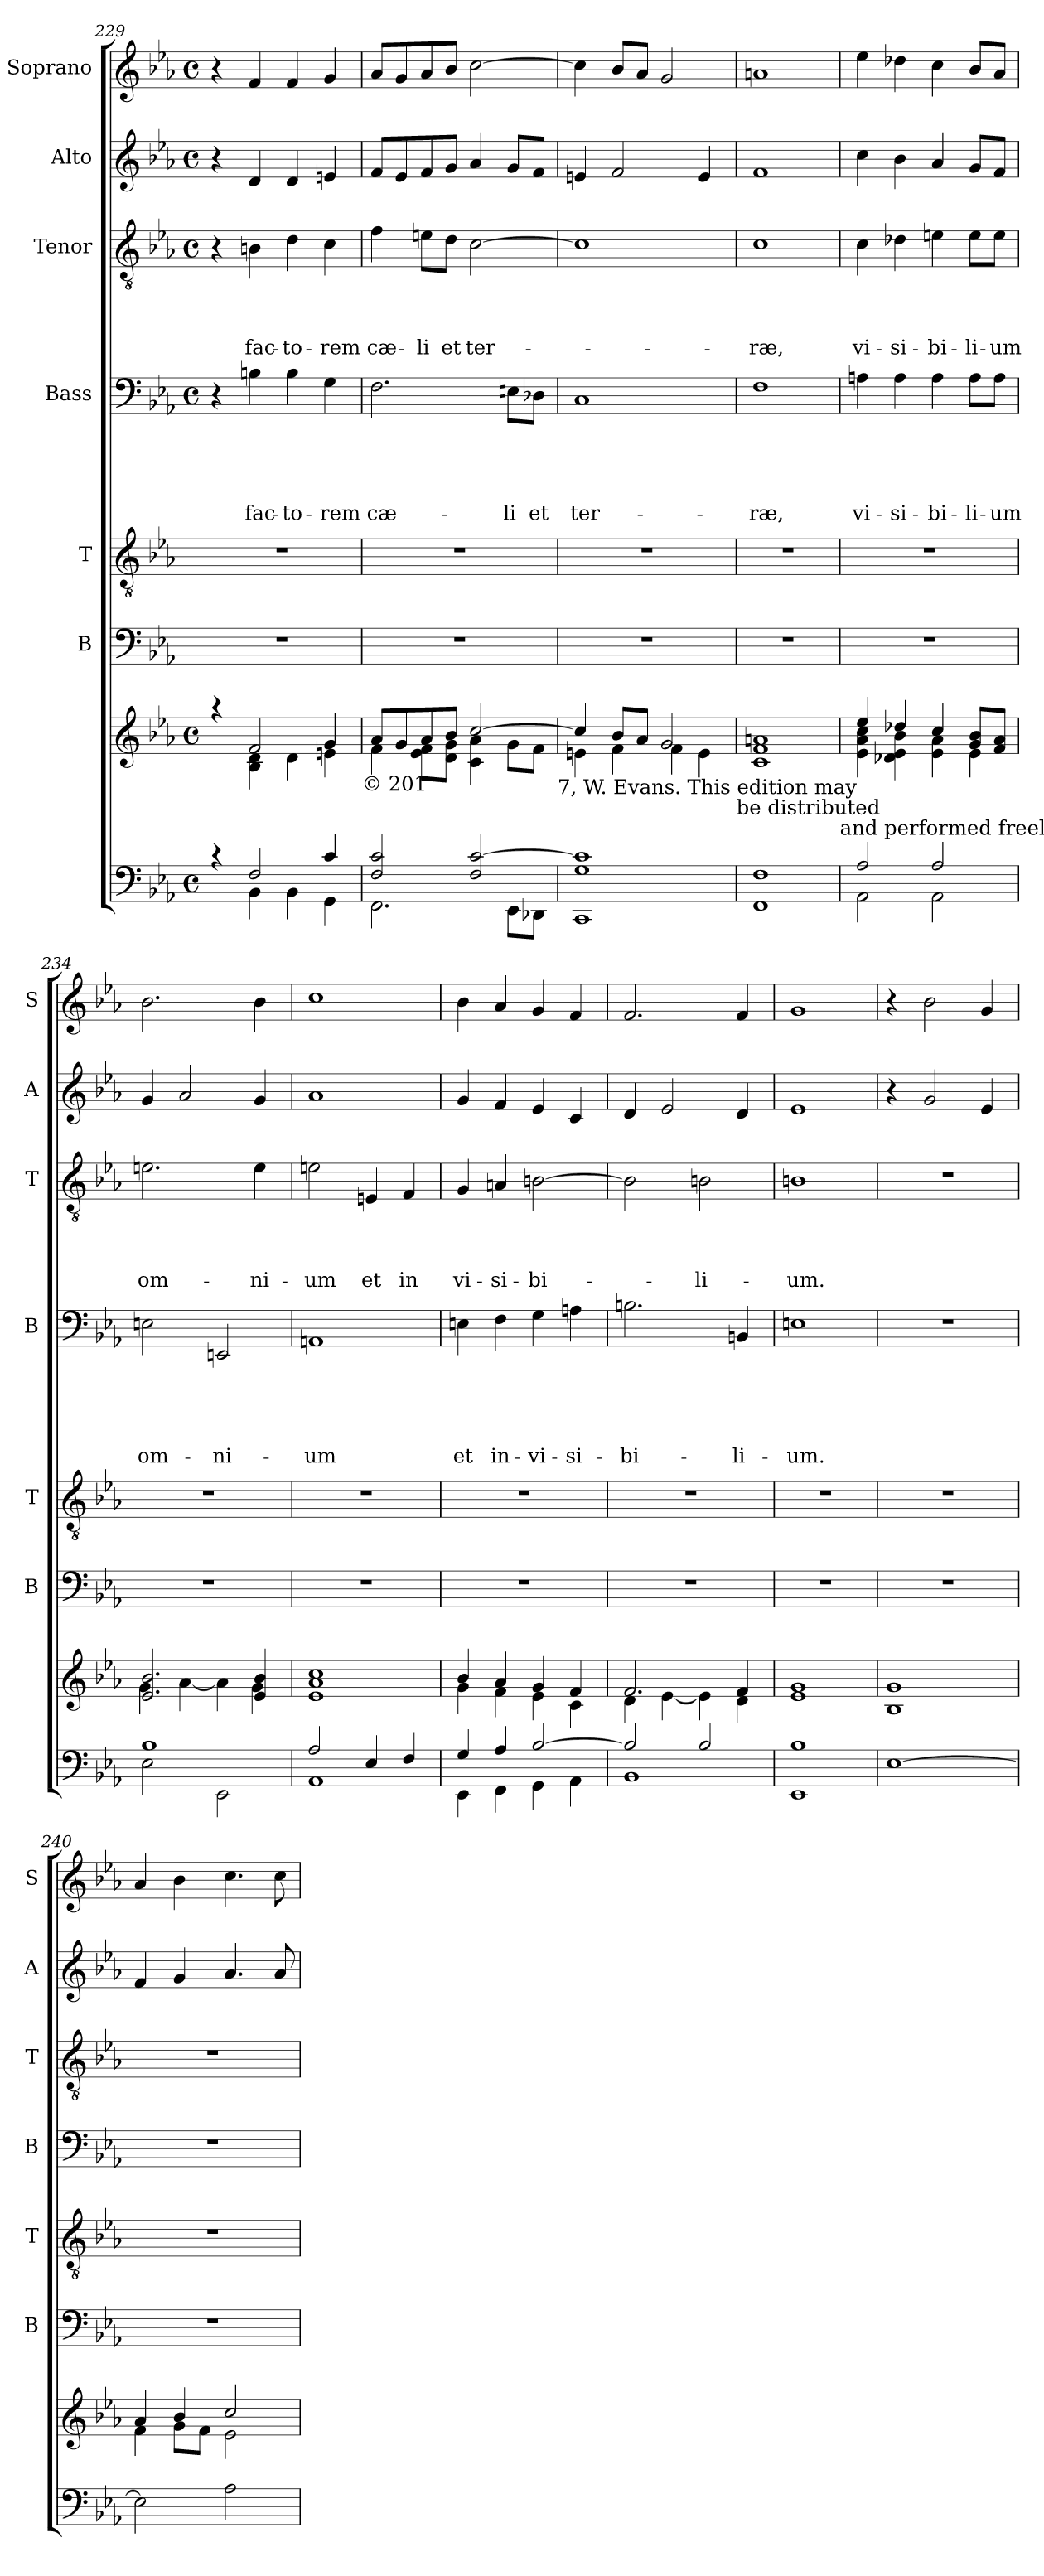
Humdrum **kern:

**kern	**kern	**kern	**kern	**kern	**text	**text	**text	**text	**text	**kern	**text	**text	**text	**text	**kern	**kern
*part8	*part7	*part6	*part5	*part4	*part4	*part4	*part4	*part4	*part4	*part3	*part3	*part3	*part3	*part3	*part2	*part1
*staff8	*staff7	*staff6	*staff5	*staff4	*staff4	*staff4	*staff4	*staff4	*staff4	*staff3	*staff3	*staff3	*staff3	*staff3	*staff2	*staff1
*	*	*I"B	*I"T	*I"Bass	*	*	*	*	*	*I"Tenor	*	*	*	*	*I"Alto	*I"Soprano
*	*	*I'B	*I'T	*I'B	*	*	*	*	*	*I'T	*	*	*	*	*I'A	*I'S
!!LO:LB:g=z
*clefF4	*clefG2	*clefF4	*clefGv2	*clefF4	*	*	*	*	*	*clefGv2	*	*	*	*	*clefG2	*clefG2
*k[b-e-a-]	*k[b-e-a-]	*k[b-e-a-]	*k[b-e-a-]	*k[b-e-a-]	*	*	*	*	*	*k[b-e-a-]	*	*	*	*	*k[b-e-a-]	*k[b-e-a-]
*E-:	*E-:	*E-:	*E-:	*E-:	*	*	*	*	*	*E-:	*	*	*	*	*E-:	*E-:
*M4/4	*M4/4	*	*	*M4/4	*	*	*	*	*	*M4/4	*	*	*	*	*M4/4	*M4/4
*met(c)	*met(c)	*	*	*met(c)	*	*	*	*	*	*met(c)	*	*	*	*	*met(c)	*met(c)
=229	=229	=229	=229	=229	=229	=229	=229	=229	=229	=229	=229	=229	=229	=229	=229	=229
*^	*^	*	*	*	*	*	*	*	*	*	*	*	*	*	*	*
4rc	4ryy	4raa	4ryy	1r	1r	4r	.	.	.	.	.	4r	.	.	.	.	4r	4r
!	!	!	!	!	!	!	!	!	!	!	!LO:LY:b	!	!	!	!	!LO:LY:b	!	!
2F/	4BB-\	2f/	4B-\ 4d\	.	.	4B\	.	.	.	.	fac-	4B\	.	.	.	fac-	4d/	4f/
!	!	!	!	!	!	!	!	!	!	!	!LO:LY:b	!	!	!	!	!LO:LY:b	!	!
.	4BB-\	.	4d\	.	.	4B\	.	.	.	.	-to-	4d\	.	.	.	-to-	4d/	4f/
!	!	!	!	!	!	!	!	!	!	!	!LO:LY:b	!	!	!	!	!LO:LY:b	!	!
4c/	4GG\	4g/	4en\	.	.	4G\	.	.	.	.	-rem	4c\	.	.	.	-rem	4en/	4g/
!	!	!	!LO:TX:b:t=© 201	!	!	!	!	!	!	!	!	!	!	!	!	!	!	!
=230	=230	=230	=230	=230	=230	=230	=230	=230	=230	=230	=230	=230	=230	=230	=230	=230	=230	=230
!	!	!	!	!	!	!	!	!	!	!	!LO:LY:b	!	!	!	!	!LO:LY:b	!	!
2F/ 2c/	2.FF\	8a-/L	4f\	1r	1r	2.F\	.	.	.	.	cæ-	4f\	.	.	.	cæ-	8f/L	8a-/L
.	.	8g/	.	.	.	.	.	.	.	.	.	.	.	.	.	.	8e-/	8g/
!	!	!	!	!	!	!	!	!	!	!	!	!	!	!	!	!LO:LY:b	!	!
.	.	8a-/	8e-\ 8f\L	.	.	.	.	.	.	.	.	8e\L	.	.	.	-li	8f/	8a-/
!	!	!	!	!	!	!	!	!	!	!	!	!	!	!	!	!LO:LY:b	!	!
.	.	8b-/J	8d\ 8g\J	.	.	.	.	.	.	.	.	8d\J	.	.	.	et	8g/J	8b-/J
!	!	!	!	!	!	!	!	!	!	!	!	!	!	!	!	!LO:LY:b	!	!
2F/ [>2c/	.	[>2cc/	4c\ 4a-\	.	.	.	.	.	.	.	.	[>2c\	.	.	.	ter-	4a-/	[>2cc\
!	!	!	!	!	!	!	!	!	!	!	!LO:LY:b	!	!	!	!	!	!	!
.	8EE-\L	.	8g\L	.	.	8E\L	.	.	.	.	-li	.	.	.	.	.	8g/L	.
!	!	!	!	!	!	!	!	!	!	!	!LO:LY:b	!	!	!	!	!	!	!
.	8DD-X\J	.	8f\J	.	.	8D-X\J	.	.	.	.	et	.	.	.	.	.	8f/J	.
!	!	!	!LO:TX:b:t=7, W. Evans. This edition may	!	!	!	!	!	!	!	!	!	!	!	!	!	!	!
=231	=231	=231	=231	=231	=231	=231	=231	=231	=231	=231	=231	=231	=231	=231	=231	=231	=231	=231
!	!	!	!	!	!	!	!	!	!	!	!LO:LY:b	!	!	!	!	!	!	!
*v	*v	*	*	*	*	*	*	*	*	*	*	*	*	*	*	*	*	*
1CC 1G 1c]	4cc/]	4en\	1r	1r	1C	.	.	.	.	ter-	1c]	.	.	.	.	4en/	4cc\]
.	8b-/L	4f\	.	.	.	.	.	.	.	.	.	.	.	.	.	2f/	8b-/L
.	8a-/J	.	.	.	.	.	.	.	.	.	.	.	.	.	.	.	8a-/J
.	(2g/	4f\	.	.	.	.	.	.	.	.	.	.	.	.	.	.	2g/
.	.	4e\	.	.	.	.	.	.	.	.	.	.	.	.	.	4e/	.
!	!	!LO:TX:b:t=be distributed	!	!	!	!	!	!	!	!	!	!	!	!	!	!	!
=232	=232	=232	=232	=232	=232	=232	=232	=232	=232	=232	=232	=232	=232	=232	=232	=232	=232
!	!	!	!	!	!	!	!	!	!	!LO:LY:b	!	!	!	!	!LO:LY:b	!	!
*	*v	*v	*	*	*	*	*	*	*	*	*	*	*	*	*	*	*
1FF 1F	1c 1f 1an	1r	1r	1F	.	.	.	.	-ræ,	1c	.	.	.	-ræ,	1f	1an
!	!LO:TX:b:t=and performed freely.	!	!	!	!	!	!	!	!	!	!	!	!	!	!	!
=233	=233	=233	=233	=233	=233	=233	=233	=233	=233	=233	=233	=233	=233	=233	=233	=233
*^	*^	*	*	*	*	*	*	*	*	*	*	*	*	*	*	*
!	!	!	!	!	!	!	!	!	!	!	!LO:LY:b	!	!	!	!	!LO:LY:b	!	!
2A-/	2AA-\	4ee-/	4e-\ 4a-\ 4cc\	1r	1r	4A\	.	.	.	.	vi-	4c\	.	.	.	vi-	4cc\	4ee-\
!	!	!	!	!	!	!	!	!	!	!	!LO:LY:b	!	!	!	!	!LO:LY:b	!	!
.	.	4dd-X/	4d-X\ 4e-\ 4b-\	.	.	4A\	.	.	.	.	-si-	4d-X\	.	.	.	-si-	4b-\	4dd-X\
!	!	!	!	!	!	!	!	!	!	!	!LO:LY:b	!	!	!	!	!LO:LY:b	!	!
2A-/	2AA-\	4cc/	4e-\ 4a-\	.	.	4A\	.	.	.	.	-bi-	4e\	.	.	.	-bi-	4a-/	4cc\
!	!	!	!	!	!	!	!	!	!	!	!LO:LY:b	!	!	!	!	!LO:LY:b	!	!
.	.	8g/ 8b-/L	4e-\	.	.	8A\L	.	.	.	.	-li-	8e\L	.	.	.	-li-	8g/L	8b-/L
!	!	!	!	!	!	!	!	!	!	!	!LO:LY:b	!	!	!	!	!LO:LY:b	!	!
.	.	8f/ 8a-/J	.	.	.	8A\J	.	.	.	.	-um	8e\J	.	.	.	-um	8f/J	8a-/J
!!LO:PB:g=z
=234	=234	=234	=234	=234	=234	=234	=234	=234	=234	=234	=234	=234	=234	=234	=234	=234	=234	=234
!	!	!	!	!	!	!	!	!	!	!	!LO:LY:b	!	!	!	!	!LO:LY:b	!	!
1B-	2E-\	2.e-/ 2.b-/	4g\	1r	1r	2E\	.	.	.	.	om-	2.e\	.	.	.	om-	4g/	2.b-\
.	.	.	[<4a-\	.	.	.	.	.	.	.	.	.	.	.	.	.	2a-/	.
!	!	!	!	!	!	!	!	!	!	!	!LO:LY:b	!	!	!	!	!	!	!
.	2EE-\	.	4a-\]	.	.	2EE/	.	.	.	.	-ni-	.	.	.	.	.	.	.
!	!	!	!	!	!	!	!	!	!	!	!	!	!	!	!	!LO:LY:b	!	!
.	.	4e-/ 4b-/	4g\	.	.	.	.	.	.	.	.	4e\	.	.	.	-ni-	4g/	4b-\
=235	=235	=235	=235	=235	=235	=235	=235	=235	=235	=235	=235	=235	=235	=235	=235	=235	=235	=235
!	!	!	!	!	!	!	!	!	!	!	!LO:LY:b	!	!	!	!	!LO:LY:b	!	!
*	*	*v	*v	*	*	*	*	*	*	*	*	*	*	*	*	*	*	*
2A-/	1AA-	1e- 1a- 1cc	1r	1r	1AA	.	.	.	.	-um	2e\	.	.	.	-um	1a-	1cc
!	!	!	!	!	!	!	!	!	!	!	!	!	!	!	!LO:LY:b	!	!
4E-/	.	.	.	.	.	.	.	.	.	.	4E/	.	.	.	et	.	.
!	!	!	!	!	!	!	!	!	!	!	!	!	!	!	!LO:LY:b	!	!
4F/	.	.	.	.	.	.	.	.	.	.	4F/	.	.	.	in	.	.
=236	=236	=236	=236	=236	=236	=236	=236	=236	=236	=236	=236	=236	=236	=236	=236	=236	=236
*	*	*^	*	*	*	*	*	*	*	*	*	*	*	*	*	*	*
!	!	!	!	!	!	!	!	!	!	!	!LO:LY:b	!	!	!	!	!LO:LY:b	!	!
4G/	4EE-\	4b-/	4g\	1r	1r	4E\	.	.	.	.	et	4G/	.	.	.	vi-	4g/	4b-\
!	!	!	!	!	!	!	!	!	!	!	!LO:LY:b	!	!	!	!	!LO:LY:b	!	!
4A-/	4FF\	4a-/	4f\	.	.	4F\	.	.	.	.	in-	4A/	.	.	.	-si-	4f/	4a-/
!	!	!	!	!	!	!	!	!	!	!	!LO:LY:b	!	!	!	!	!LO:LY:b	!	!
[>2B-/	4GG\	4g/	4e-\	.	.	4G\	.	.	.	.	-vi-	[>2B\	.	.	.	-bi-	4e-/	4g/
!	!	!	!	!	!	!	!	!	!	!	!LO:LY:b	!	!	!	!	!	!	!
.	4AA-\	4f/	4c\	.	.	4A\	.	.	.	.	-si-	.	.	.	.	.	4c/	4f/
=237	=237	=237	=237	=237	=237	=237	=237	=237	=237	=237	=237	=237	=237	=237	=237	=237	=237	=237
!	!	!	!	!	!	!	!	!	!	!	!LO:LY:b	!	!	!	!	!	!	!
2B-/]	1BB-	2.f/	4d\	1r	1r	2.B\	.	.	.	.	-bi-	2B\]	.	.	.	.	4d/	2.f/
.	.	.	[<4e-\	.	.	.	.	.	.	.	.	.	.	.	.	.	2e-/	.
!	!	!	!	!	!	!	!	!	!	!	!	!	!	!	!	!LO:LY:b	!	!
2B-/	.	.	4e-\]	.	.	.	.	.	.	.	.	2B\	.	.	.	-li-	.	.
!	!	!	!	!	!	!	!	!	!	!	!LO:LY:b	!	!	!	!	!	!	!
.	.	4f/	4d\	.	.	4BB/	.	.	.	.	-li-	.	.	.	.	.	4d/	4f/
*v	*v	*	*	*	*	*	*	*	*	*	*	*	*	*	*	*	*	*
=238	=238	=238	=238	=238	=238	=238	=238	=238	=238	=238	=238	=238	=238	=238	=238	=238	=238
!	!	!	!	!	!	!	!	!	!	!LO:LY:b	!	!	!	!	!LO:LY:b	!	!
*	*v	*v	*	*	*	*	*	*	*	*	*	*	*	*	*	*	*
1EE- 1B-	1e- 1g	1r	1r	1E	.	.	.	.	-um.	1B	.	.	.	-um.	1e-	1g
!!LO:PB:g=z
=239	=239	=239	=239	=239	=239	=239	=239	=239	=239	=239	=239	=239	=239	=239	=239	=239
[>1E-	1B- 1g	1r	1r	1r	.	.	.	.	.	1r	.	.	.	.	4r	4r
.	.	.	.	.	.	.	.	.	.	.	.	.	.	.	2g/	2b-\
.	.	.	.	.	.	.	.	.	.	.	.	.	.	.	4e-/	4g/
=240	=240	=240	=240	=240	=240	=240	=240	=240	=240	=240	=240	=240	=240	=240	=240	=240
*	*^	*	*	*	*	*	*	*	*	*	*	*	*	*	*	*
2E-\]	4a-/	4f\	1r	1r	1r	.	.	.	.	.	1r	.	.	.	.	4f/	4a-/
.	4b-/	8g\L	.	.	.	.	.	.	.	.	.	.	.	.	.	4g/	4b-\
.	.	8f\J	.	.	.	.	.	.	.	.	.	.	.	.	.	.	.
2A-\	2cc/	2e-\	.	.	.	.	.	.	.	.	.	.	.	.	.	4.a-/	4.cc\
.	.	.	.	.	.	.	.	.	.	.	.	.	.	.	.	8a-/	8cc\
*	*v	*v	*	*	*	*	*	*	*	*	*	*	*	*	*	*	*
=	=	=	=	=	=	=	=	=	=	=	=	=	=	=	=	=
*-	*-	*-	*-	*-	*-	*-	*-	*-	*-	*-	*-	*-	*-	*-	*-	*-
